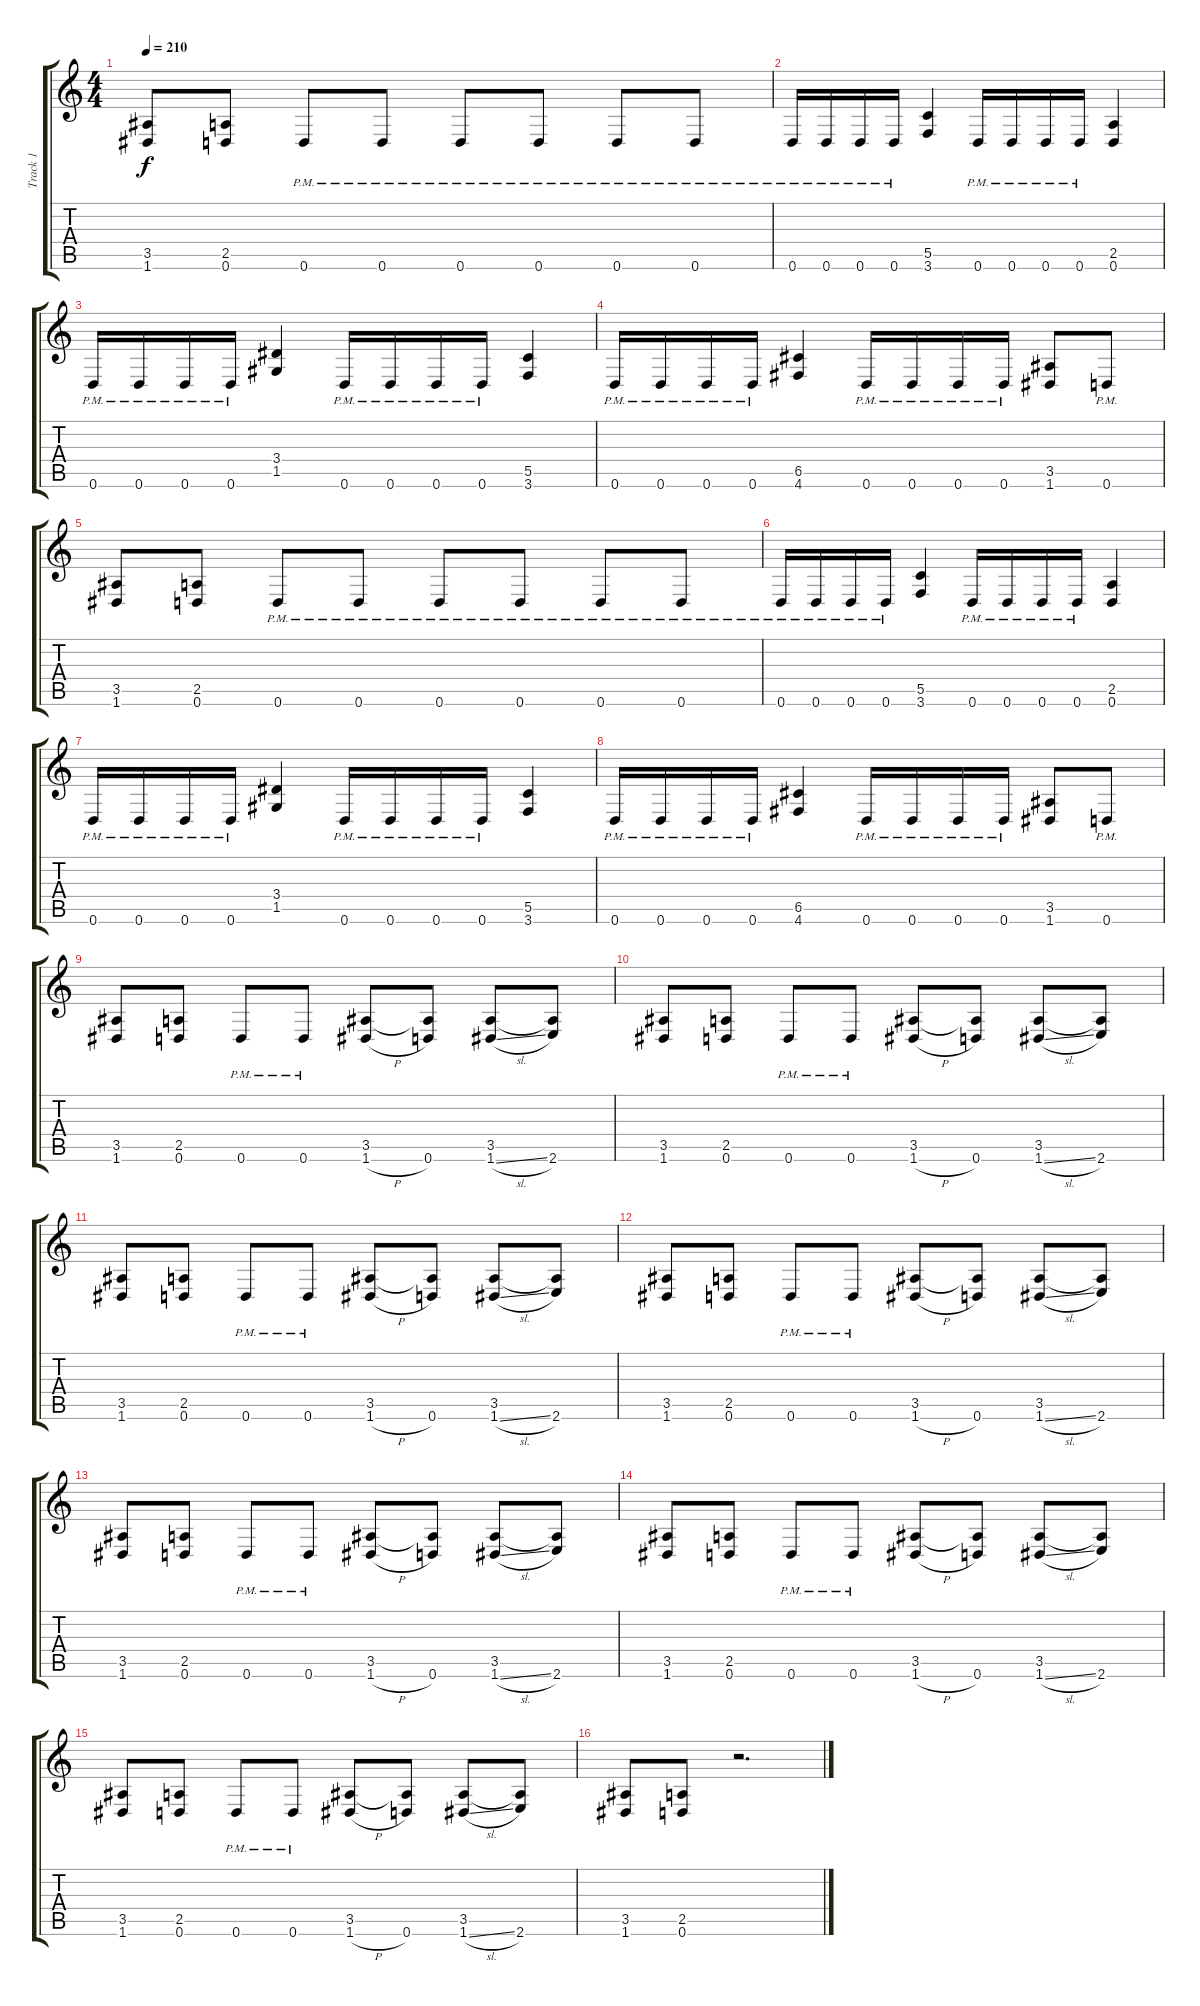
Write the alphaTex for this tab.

\track ("Track 1" "Track 1") {instrument overdrivenguitar}
\staff {score tabs}
\tuning (D4 A3 F3 C3 G2 D2) {hide}
\ts (4 4)
\tempo 210
\clef g2
\ks c
(3.5 1.6).8{dy f} (2.5 0.6).8 0.6{pm}.8 0.6{pm}.8 0.6{pm}.8 0.6{pm}.8 0.6{pm}.8 0.6{pm}.8 |
0.6{pm}.16 0.6{pm}.16 0.6{pm}.16 0.6{pm}.16 (5.5 3.6).4 0.6{pm}.16 0.6{pm}.16 0.6{pm}.16 0.6{pm}.16 (2.5 0.6).4 |
0.6{pm}.16 0.6{pm}.16 0.6{pm}.16 0.6{pm}.16 (3.4 1.5).4 0.6{pm}.16 0.6{pm}.16 0.6{pm}.16 0.6{pm}.16 (5.5 3.6).4 |
0.6{pm}.16 0.6{pm}.16 0.6{pm}.16 0.6{pm}.16 (6.5 4.6).4 0.6{pm}.16 0.6{pm}.16 0.6{pm}.16 0.6{pm}.16 (3.5 1.6).8 0.6{pm}.8 |
(3.5 1.6).8 (2.5 0.6).8 0.6{pm}.8 0.6{pm}.8 0.6{pm}.8 0.6{pm}.8 0.6{pm}.8 0.6{pm}.8 |
0.6{pm}.16 0.6{pm}.16 0.6{pm}.16 0.6{pm}.16 (5.5 3.6).4 0.6{pm}.16 0.6{pm}.16 0.6{pm}.16 0.6{pm}.16 (2.5 0.6).4 |
0.6{pm}.16 0.6{pm}.16 0.6{pm}.16 0.6{pm}.16 (3.4 1.5).4 0.6{pm}.16 0.6{pm}.16 0.6{pm}.16 0.6{pm}.16 (5.5 3.6).4 |
0.6{pm}.16 0.6{pm}.16 0.6{pm}.16 0.6{pm}.16 (6.5 4.6).4 0.6{pm}.16 0.6{pm}.16 0.6{pm}.16 0.6{pm}.16 (3.5 1.6).8 0.6{pm}.8 |
(3.5 1.6).8 (2.5 0.6).8 0.6{pm}.8 0.6{pm}.8 (3.5 1.6{h}).8 (3.5{t} 0.6).8 (3.5 1.6{sl}).8 (3.5{t} 2.6).8 |
(3.5 1.6).8 (2.5 0.6).8 0.6{pm}.8 0.6{pm}.8 (3.5 1.6{h}).8 (3.5{t} 0.6).8 (3.5 1.6{sl}).8 (3.5{t} 2.6).8 |
(3.5 1.6).8 (2.5 0.6).8 0.6{pm}.8 0.6{pm}.8 (3.5 1.6{h}).8 (3.5{t} 0.6).8 (3.5 1.6{sl}).8 (3.5{t} 2.6).8 |
(3.5 1.6).8 (2.5 0.6).8 0.6{pm}.8 0.6{pm}.8 (3.5 1.6{h}).8 (3.5{t} 0.6).8 (3.5 1.6{sl}).8 (3.5{t} 2.6).8 |
(3.5 1.6).8 (2.5 0.6).8 0.6{pm}.8 0.6{pm}.8 (3.5 1.6{h}).8 (3.5{t} 0.6).8 (3.5 1.6{sl}).8 (3.5{t} 2.6).8 |
(3.5 1.6).8 (2.5 0.6).8 0.6{pm}.8 0.6{pm}.8 (3.5 1.6{h}).8 (3.5{t} 0.6).8 (3.5 1.6{sl}).8 (3.5{t} 2.6).8 |
(3.5 1.6).8 (2.5 0.6).8 0.6{pm}.8 0.6{pm}.8 (3.5 1.6{h}).8 (3.5{t} 0.6).8 (3.5 1.6{sl}).8 (3.5{t} 2.6).8 |
(3.5 1.6).8 (2.5 0.6).8 r.2{d}
